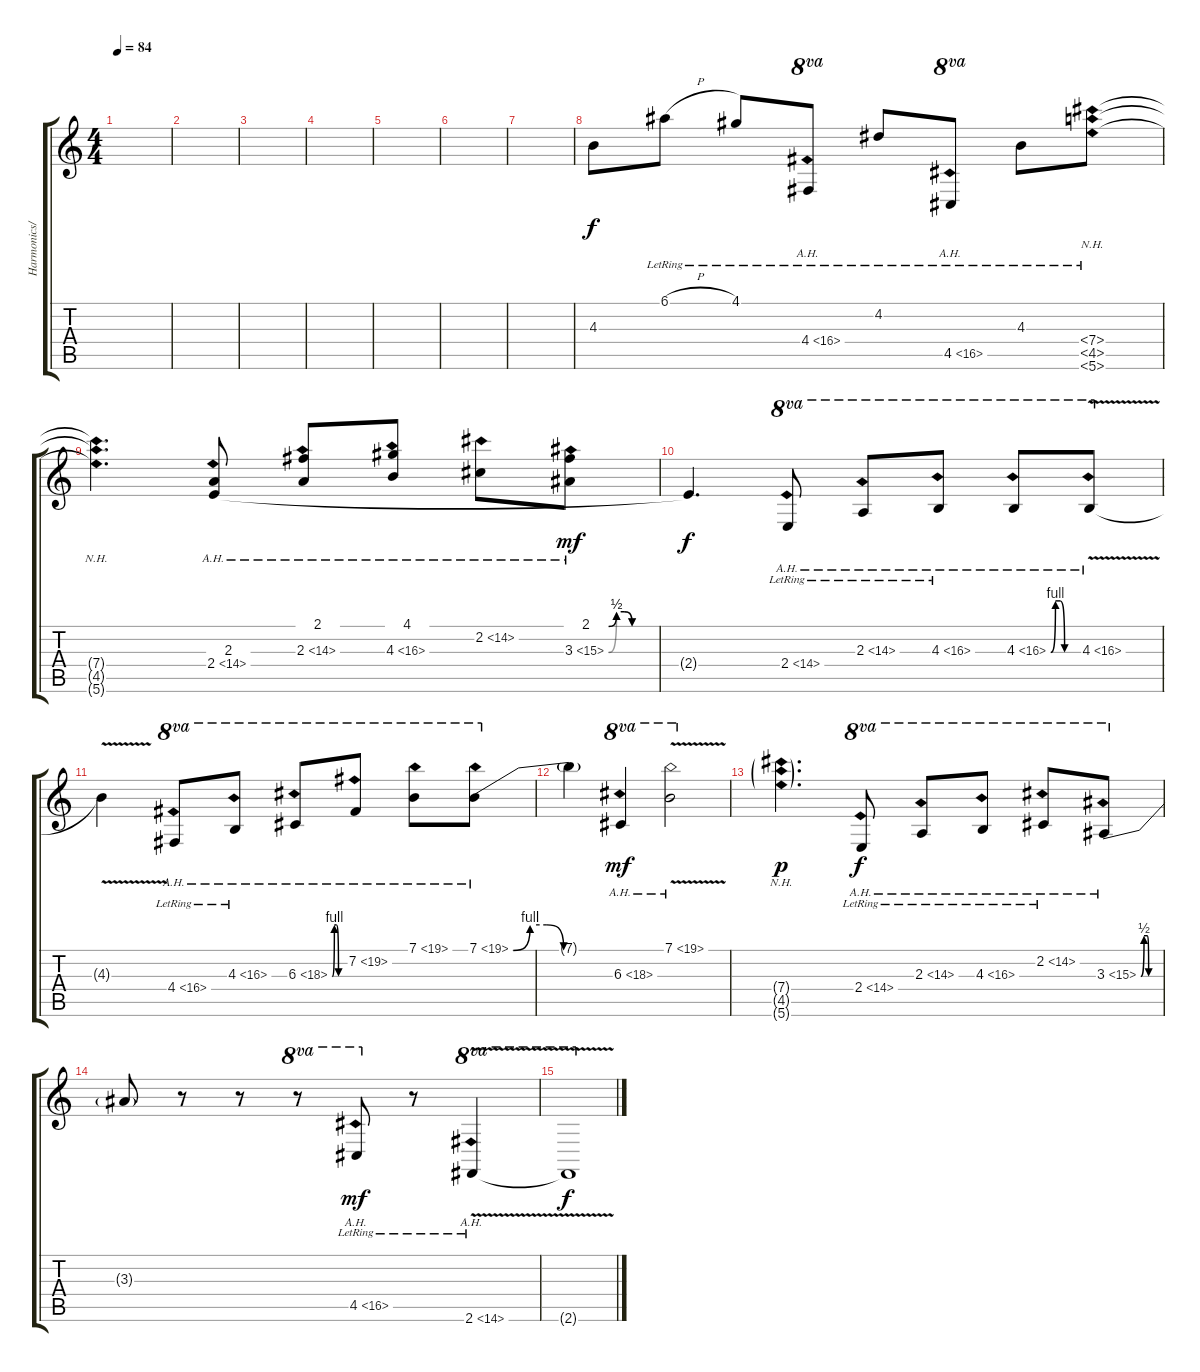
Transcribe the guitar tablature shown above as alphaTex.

\track ("Harmonics/ Chords" "Harmonics/") {instrument acousticguitarsteel}
\staff {score tabs}
\tuning (E4 B3 G3 D3 A2 E2) {hide}
\ts (4 4)
\tempo 84
\clef g2
\ks c
|
|
|
|
|
|
|
4.3.8{dy f} 6.1{h lr}.8 4.1{lr}.8 4.4{ah 12 lr}.8{ot 8va} 4.2{lr}.8 4.5{ah 12 lr}.8{ot 8va} 4.3{lr}.8 (7.4{nh} 4.5{nh} 5.6{nh lr}).8 |
(7.4{nh t} 4.5{nh t} 5.6{nh t}).4{d} (2.3 2.4{ah 12}).8 (2.1 2.3{ah 12}).8 (4.1 4.3{ah 12}).8 2.2{ah 12}.8 (2.1{be (custom 0 0 10 2 20 2 30 0 60 0)} 3.3{be (custom 0 0 10 2 20 2 30 0 60 0) ah 12}).8{dy mf} |
2.4{t}.4{d dy f} 2.4{ah 12 lr}.8{ot 8va} 2.3{ah 12 lr}.8{ot 8va} 4.3{ah 12 lr}.8{ot 8va} 4.3{be (custom 0 0 10 4 20 4 30 0 60 0) ah 12}.8{ot 8va} 4.3{ah 12 v}.8{ot 8va} |
4.3{t}.4 4.4{ah 12 lr}.8{ot 8va} 4.3{ah 12 lr}.8{ot 8va} 6.3{be (custom 0 0 10 4 20 4 30 0 60 0) ah 12}.8{ot 8va} 7.2{ah 12}.8{ot 8va} 7.1{ah 12}.8{ot 8va} 7.1{be (custom 0 0 10 4 20 4 30 0 60 0) ah 12}.8{ot 8va} |
7.1{t}.4 6.3{ah 12}.4{ot 8va dy mf} 7.1{ah 12 v}.2{ot 8va} |
(7.4{nh g} 4.5{nh g} 5.6{nh g}).4{d dy p} 2.4{ah 12 lr}.8{ot 8va dy f} 2.3{ah 12 lr}.8{ot 8va} 4.3{ah 12 lr}.8{ot 8va} 2.2{ah 12 lr}.8{ot 8va} 3.3{be (custom 0 0 10 2 20 2 25 0 30 0 60 0) ah 12}.8{ot 8va} |
3.3{t}.8 r.8 r.8 r.8{ot 8va} 4.5{ah 12 lr}.8{ot 8va dy mf} r.8 2.6{ah 12 v lr}.4{ot 8va} |
2.6{t}.1{ot 8va dy f}
